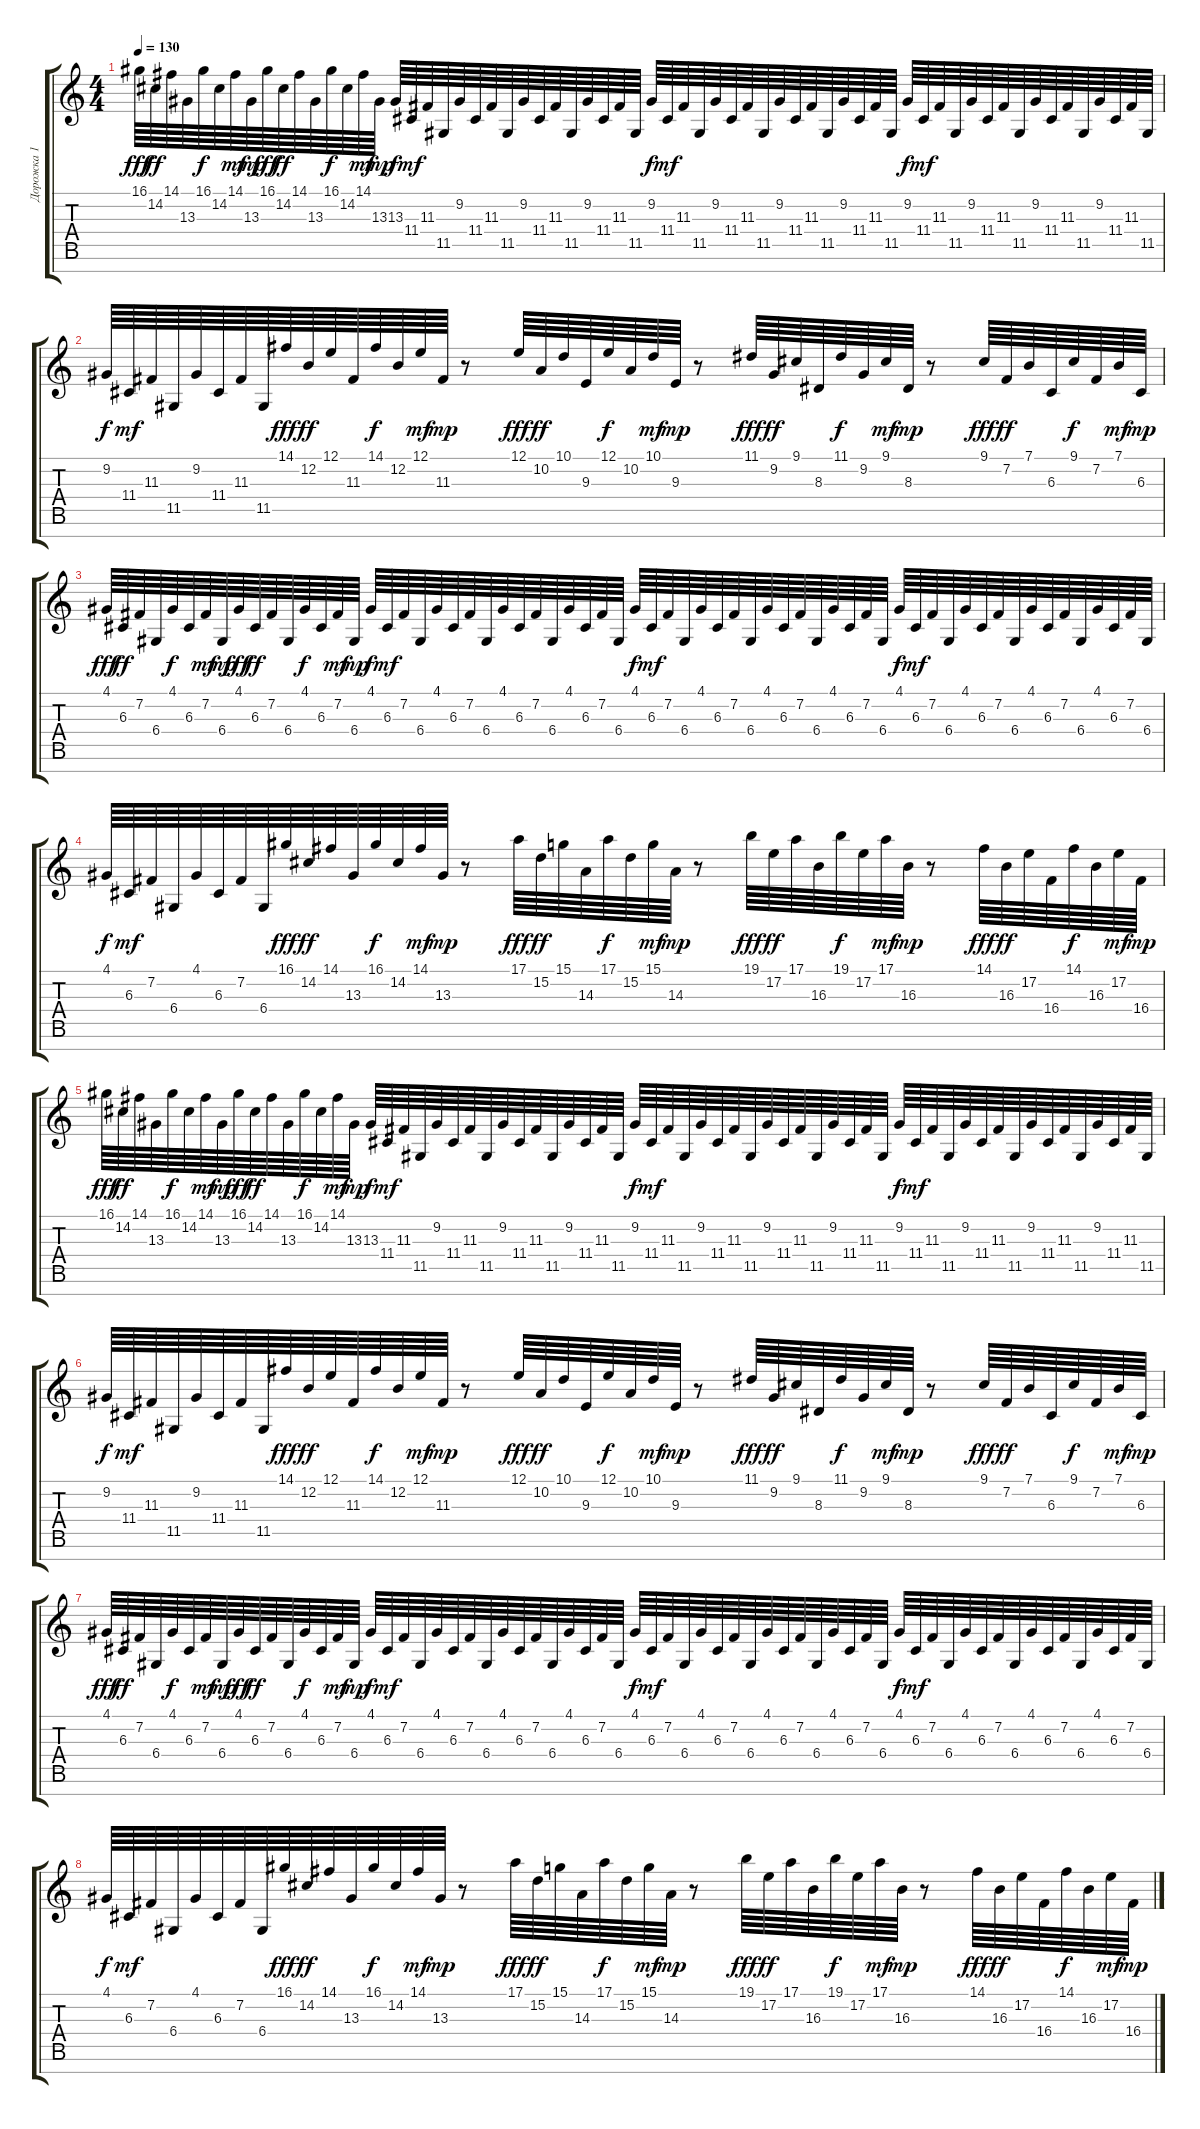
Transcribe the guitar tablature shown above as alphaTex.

\track ("Дорожка 1" "Дорожка 1") {instrument lead1square}
\staff {score tabs}
\tuning (E4 B3 G3 D3 A2 E2 B1) {hide}
\ts (4 4)
\tempo 130
\clef g2
\ks c
16.1.64{dy fff} 14.2.64{dy ff} 14.1.64 13.3.64 16.1.64{dy f} 14.2.64 14.1.64{dy mf} 13.3.64{dy mp} 16.1.64{dy fff} 14.2.64{dy ff} 14.1.64 13.3.64 16.1.64{dy f} 14.2.64 14.1.64{dy mf} 13.3.64{dy mp} 13.3.64{dy f} 11.4.64{dy mf} 11.3.64 11.5.64 9.2.64 11.4.64 11.3.64 11.5.64 9.2.64 11.4.64 11.3.64 11.5.64 9.2.64 11.4.64 11.3.64 11.5.64 9.2.64{dy f} 11.4.64{dy mf} 11.3.64 11.5.64 9.2.64 11.4.64 11.3.64 11.5.64 9.2.64 11.4.64 11.3.64 11.5.64 9.2.64 11.4.64 11.3.64 11.5.64 9.2.64{dy f} 11.4.64{dy mf} 11.3.64 11.5.64 9.2.64 11.4.64 11.3.64 11.5.64 9.2.64 11.4.64 11.3.64 11.5.64 9.2.64 11.4.64 11.3.64 11.5.64 |
9.2.64{dy f} 11.4.64{dy mf} 11.3.64 11.5.64 9.2.64 11.4.64 11.3.64 11.5.64 14.1.64{dy fff} 12.2.64{dy ff} 12.1.64 11.3.64 14.1.64{dy f} 12.2.64 12.1.64{dy mf} 11.3.64{dy mp} r.8 12.1.64{dy fff} 10.2.64{dy ff} 10.1.64 9.3.64 12.1.64{dy f} 10.2.64 10.1.64{dy mf} 9.3.64{dy mp} r.8 11.1.64{dy fff} 9.2.64{dy ff} 9.1.64 8.3.64 11.1.64{dy f} 9.2.64 9.1.64{dy mf} 8.3.64{dy mp} r.8 9.1.64{dy fff} 7.2.64{dy ff} 7.1.64 6.3.64 9.1.64{dy f} 7.2.64 7.1.64{dy mf} 6.3.64{dy mp} |
4.1.64{dy fff} 6.3.64{dy ff} 7.2.64 6.4.64 4.1.64{dy f} 6.3.64 7.2.64{dy mf} 6.4.64{dy mp} 4.1.64{dy fff} 6.3.64{dy ff} 7.2.64 6.4.64 4.1.64{dy f} 6.3.64 7.2.64{dy mf} 6.4.64{dy mp} 4.1.64{dy f} 6.3.64{dy mf} 7.2.64 6.4.64 4.1.64 6.3.64 7.2.64 6.4.64 4.1.64 6.3.64 7.2.64 6.4.64 4.1.64 6.3.64 7.2.64 6.4.64 4.1.64{dy f} 6.3.64{dy mf} 7.2.64 6.4.64 4.1.64 6.3.64 7.2.64 6.4.64 4.1.64 6.3.64 7.2.64 6.4.64 4.1.64 6.3.64 7.2.64 6.4.64 4.1.64{dy f} 6.3.64{dy mf} 7.2.64 6.4.64 4.1.64 6.3.64 7.2.64 6.4.64 4.1.64 6.3.64 7.2.64 6.4.64 4.1.64 6.3.64 7.2.64 6.4.64 |
4.1.64{dy f} 6.3.64{dy mf} 7.2.64 6.4.64 4.1.64 6.3.64 7.2.64 6.4.64 16.1.64{dy fff} 14.2.64{dy ff} 14.1.64 13.3.64 16.1.64{dy f} 14.2.64 14.1.64{dy mf} 13.3.64{dy mp} r.8 17.1.64{dy fff} 15.2.64{dy ff} 15.1.64 14.3.64 17.1.64{dy f} 15.2.64 15.1.64{dy mf} 14.3.64{dy mp} r.8 19.1.64{dy fff} 17.2.64{dy ff} 17.1.64 16.3.64 19.1.64{dy f} 17.2.64 17.1.64{dy mf} 16.3.64{dy mp} r.8 14.1.64{dy fff} 16.3.64{dy ff} 17.2.64 16.4.64 14.1.64{dy f} 16.3.64 17.2.64{dy mf} 16.4.64{dy mp} |
16.1.64{dy fff} 14.2.64{dy ff} 14.1.64 13.3.64 16.1.64{dy f} 14.2.64 14.1.64{dy mf} 13.3.64{dy mp} 16.1.64{dy fff} 14.2.64{dy ff} 14.1.64 13.3.64 16.1.64{dy f} 14.2.64 14.1.64{dy mf} 13.3.64{dy mp} 13.3.64{dy f} 11.4.64{dy mf} 11.3.64 11.5.64 9.2.64 11.4.64 11.3.64 11.5.64 9.2.64 11.4.64 11.3.64 11.5.64 9.2.64 11.4.64 11.3.64 11.5.64 9.2.64{dy f} 11.4.64{dy mf} 11.3.64 11.5.64 9.2.64 11.4.64 11.3.64 11.5.64 9.2.64 11.4.64 11.3.64 11.5.64 9.2.64 11.4.64 11.3.64 11.5.64 9.2.64{dy f} 11.4.64{dy mf} 11.3.64 11.5.64 9.2.64 11.4.64 11.3.64 11.5.64 9.2.64 11.4.64 11.3.64 11.5.64 9.2.64 11.4.64 11.3.64 11.5.64 |
9.2.64{dy f} 11.4.64{dy mf} 11.3.64 11.5.64 9.2.64 11.4.64 11.3.64 11.5.64 14.1.64{dy fff} 12.2.64{dy ff} 12.1.64 11.3.64 14.1.64{dy f} 12.2.64 12.1.64{dy mf} 11.3.64{dy mp} r.8 12.1.64{dy fff} 10.2.64{dy ff} 10.1.64 9.3.64 12.1.64{dy f} 10.2.64 10.1.64{dy mf} 9.3.64{dy mp} r.8 11.1.64{dy fff} 9.2.64{dy ff} 9.1.64 8.3.64 11.1.64{dy f} 9.2.64 9.1.64{dy mf} 8.3.64{dy mp} r.8 9.1.64{dy fff} 7.2.64{dy ff} 7.1.64 6.3.64 9.1.64{dy f} 7.2.64 7.1.64{dy mf} 6.3.64{dy mp} |
4.1.64{dy fff} 6.3.64{dy ff} 7.2.64 6.4.64 4.1.64{dy f} 6.3.64 7.2.64{dy mf} 6.4.64{dy mp} 4.1.64{dy fff} 6.3.64{dy ff} 7.2.64 6.4.64 4.1.64{dy f} 6.3.64 7.2.64{dy mf} 6.4.64{dy mp} 4.1.64{dy f} 6.3.64{dy mf} 7.2.64 6.4.64 4.1.64 6.3.64 7.2.64 6.4.64 4.1.64 6.3.64 7.2.64 6.4.64 4.1.64 6.3.64 7.2.64 6.4.64 4.1.64{dy f} 6.3.64{dy mf} 7.2.64 6.4.64 4.1.64 6.3.64 7.2.64 6.4.64 4.1.64 6.3.64 7.2.64 6.4.64 4.1.64 6.3.64 7.2.64 6.4.64 4.1.64{dy f} 6.3.64{dy mf} 7.2.64 6.4.64 4.1.64 6.3.64 7.2.64 6.4.64 4.1.64 6.3.64 7.2.64 6.4.64 4.1.64 6.3.64 7.2.64 6.4.64 |
4.1.64{dy f} 6.3.64{dy mf} 7.2.64 6.4.64 4.1.64 6.3.64 7.2.64 6.4.64 16.1.64{dy fff} 14.2.64{dy ff} 14.1.64 13.3.64 16.1.64{dy f} 14.2.64 14.1.64{dy mf} 13.3.64{dy mp} r.8 17.1.64{dy fff} 15.2.64{dy ff} 15.1.64 14.3.64 17.1.64{dy f} 15.2.64 15.1.64{dy mf} 14.3.64{dy mp} r.8 19.1.64{dy fff} 17.2.64{dy ff} 17.1.64 16.3.64 19.1.64{dy f} 17.2.64 17.1.64{dy mf} 16.3.64{dy mp} r.8 14.1.64{dy fff} 16.3.64{dy ff} 17.2.64 16.4.64 14.1.64{dy f} 16.3.64 17.2.64{dy mf} 16.4.64{dy mp}
